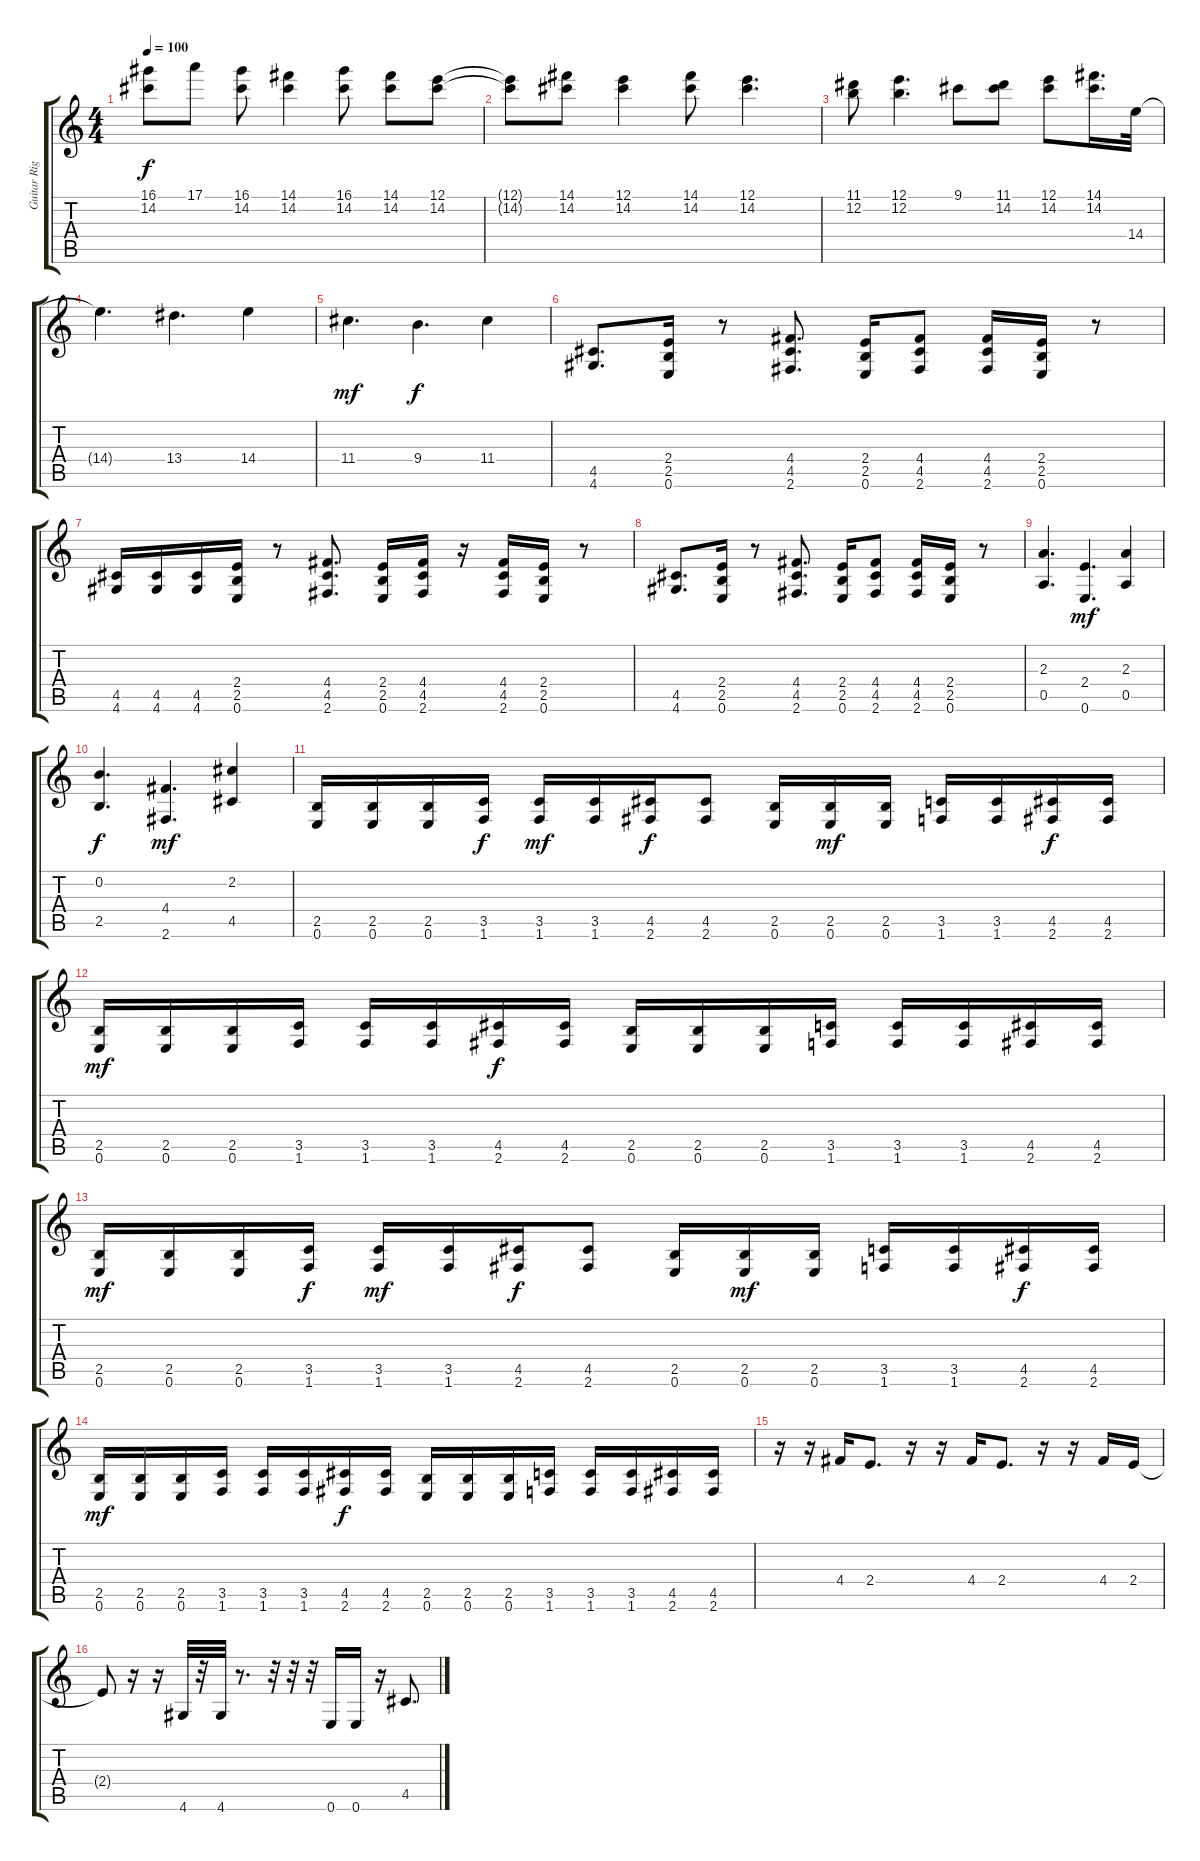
\track ("Guitar Right" "Guitar Rig") {instrument distortionguitar}
\staff {score tabs}
\tuning (E4 B3 G3 D3 A2 E2) {hide}
\ts (4 4)
\tempo 100
\clef g2
\ks c
(16.1 14.2).8{dy f} 17.1.8 (16.1 14.2).8 (14.1 14.2).4 (16.1 14.2).8 (14.1 14.2).8 (12.1 14.2).8 |
(12.1{t} 14.2{t}).8 (14.1 14.2).8 (12.1 14.2).4 (14.1 14.2).8 (12.1 14.2).4{d} |
(11.1 12.2).8 (12.1 12.2).4{d} 9.1.8 (11.1 14.2).8 (12.1 14.2).8 (14.1 14.2).16{d} 14.4.32 |
14.4{t}.4{d} 13.4.4{d volume 12 instrument distortionguitar} 14.4.4 |
11.4.4{d dy mf} 9.4.4{d dy f} 11.4.4 |
(4.5 4.6).8{d} (2.4 2.5 0.6).16 r.8 (4.4 4.5 2.6).8{d} (2.4 2.5 0.6).16 (4.4 4.5 2.6).8 (4.4 4.5 2.6).16 (2.4 2.5 0.6).16 r.8 |
(4.5 4.6).16 (4.5 4.6).16 (4.5 4.6).16 (2.4 2.5 0.6).16 r.8 (4.4 4.5 2.6).8{d} (2.4 2.5 0.6).16 (4.4 4.5 2.6).16 r.16 (4.4 4.5 2.6).16 (2.4 2.5 0.6).16 r.8 |
(4.5 4.6).8{d} (2.4 2.5 0.6).16 r.8 (4.4 4.5 2.6).8{d} (2.4 2.5 0.6).16 (4.4 4.5 2.6).8 (4.4 4.5 2.6).16 (2.4 2.5 0.6).16 r.8 |
(2.3 0.5).4{d} (2.4 0.6).4{d dy mf} (2.3 0.5).4 |
(0.2 2.5).4{d dy f} (4.4 2.6).4{d dy mf} (2.2 4.5).4 |
(2.5 0.6).16 (2.5 0.6).16 (2.5 0.6).16 (3.5 1.6).16{dy f} (3.5 1.6).16{dy mf} (3.5 1.6).16 (4.5 2.6).16{dy f} (4.5 2.6).8 (2.5 0.6).16 (2.5 0.6).16{dy mf} (2.5 0.6).16 (3.5 1.6).16 (3.5 1.6).16 (4.5 2.6).16{dy f} (4.5 2.6).16 |
(2.5 0.6).16{dy mf} (2.5 0.6).16 (2.5 0.6).16 (3.5 1.6).16 (3.5 1.6).16 (3.5 1.6).16 (4.5 2.6).16{dy f} (4.5 2.6).16 (2.5 0.6).16 (2.5 0.6).16 (2.5 0.6).16 (3.5 1.6).16 (3.5 1.6).16 (3.5 1.6).16 (4.5 2.6).16 (4.5 2.6).16 |
(2.5 0.6).16{dy mf} (2.5 0.6).16 (2.5 0.6).16 (3.5 1.6).16{dy f} (3.5 1.6).16{dy mf} (3.5 1.6).16 (4.5 2.6).16{dy f} (4.5 2.6).8 (2.5 0.6).16 (2.5 0.6).16{dy mf} (2.5 0.6).16 (3.5 1.6).16 (3.5 1.6).16 (4.5 2.6).16{dy f} (4.5 2.6).16 |
(2.5 0.6).16{dy mf} (2.5 0.6).16 (2.5 0.6).16 (3.5 1.6).16 (3.5 1.6).16 (3.5 1.6).16 (4.5 2.6).16{dy f} (4.5 2.6).16 (2.5 0.6).16 (2.5 0.6).16 (2.5 0.6).16 (3.5 1.6).16 (3.5 1.6).16 (3.5 1.6).16 (4.5 2.6).16 (4.5 2.6).16 |
r.16 r.16 4.4.16 2.4.8{d} r.16 r.16 4.4.16 2.4.8{d} r.16 r.16 4.4.16 2.4.16 |
2.4{t}.8 r.16 r.16 4.6.32 r.32 4.6.32 r.8{d} r.32 r.32 r.32 0.6.16 0.6.16 r.16 4.5.8{d}
